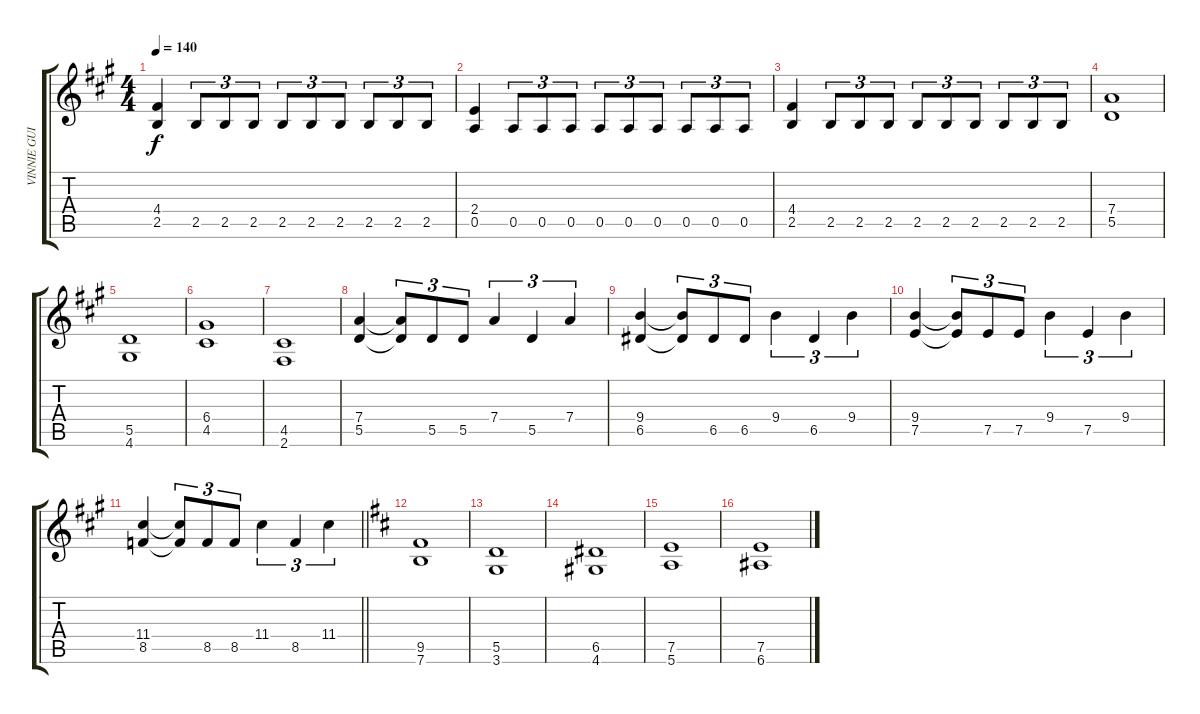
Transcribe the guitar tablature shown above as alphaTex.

\track ("VINNIE GUITAR 2" "VINNIE GUI") {instrument acousticguitarnylon}
\staff {score tabs}
\tuning (E4 B3 G3 D3 A2 E2) {hide}
\ts (4 4)
\tempo 140
\clef g2
\ks a
(4.4 2.5).4{dy f} 2.5.8{tu (3 2)} 2.5.8{tu (3 2)} 2.5.8{tu (3 2)} 2.5.8{tu (3 2)} 2.5.8{tu (3 2)} 2.5.8{tu (3 2)} 2.5.8{tu (3 2)} 2.5.8{tu (3 2)} 2.5.8{tu (3 2)} |
(2.4 0.5).4 0.5.8{tu (3 2)} 0.5.8{tu (3 2)} 0.5.8{tu (3 2)} 0.5.8{tu (3 2)} 0.5.8{tu (3 2)} 0.5.8{tu (3 2)} 0.5.8{tu (3 2)} 0.5.8{tu (3 2)} 0.5.8{tu (3 2)} |
(4.4 2.5).4 2.5.8{tu (3 2)} 2.5.8{tu (3 2)} 2.5.8{tu (3 2)} 2.5.8{tu (3 2)} 2.5.8{tu (3 2)} 2.5.8{tu (3 2)} 2.5.8{tu (3 2)} 2.5.8{tu (3 2)} 2.5.8{tu (3 2)} |
(7.4 5.5).1 |
(5.5 4.6).1 |
(6.4 4.5).1 |
(4.5 2.6).1 |
(7.4 5.5).4 (7.4{t} 5.5{t}).8{tu (3 2)} 5.5.8{tu (3 2)} 5.5.8{tu (3 2)} 7.4.4{tu (3 2)} 5.5.4{tu (3 2)} 7.4.4{tu (3 2)} |
(9.4 6.5).4 (9.4{t} 6.5{t}).8{tu (3 2)} 6.5.8{tu (3 2)} 6.5.8{tu (3 2)} 9.4.4{tu (3 2)} 6.5.4{tu (3 2)} 9.4.4{tu (3 2)} |
(9.4 7.5).4 (9.4{t} 7.5{t}).8{tu (3 2)} 7.5.8{tu (3 2)} 7.5.8{tu (3 2)} 9.4.4{tu (3 2)} 7.5.4{tu (3 2)} 9.4.4{tu (3 2)} |
\barLineRight lightlight
(11.4 8.5).4 (11.4{t} 8.5{t}).8{tu (3 2)} 8.5.8{tu (3 2)} 8.5.8{tu (3 2)} 11.4.4{tu (3 2)} 8.5.4{tu (3 2)} 11.4.4{tu (3 2)} |
\ks d
(9.5 7.6).1 |
(5.5 3.6).1 |
(6.5 4.6).1 |
(7.5 5.6).1 |
(7.5 6.6).1
